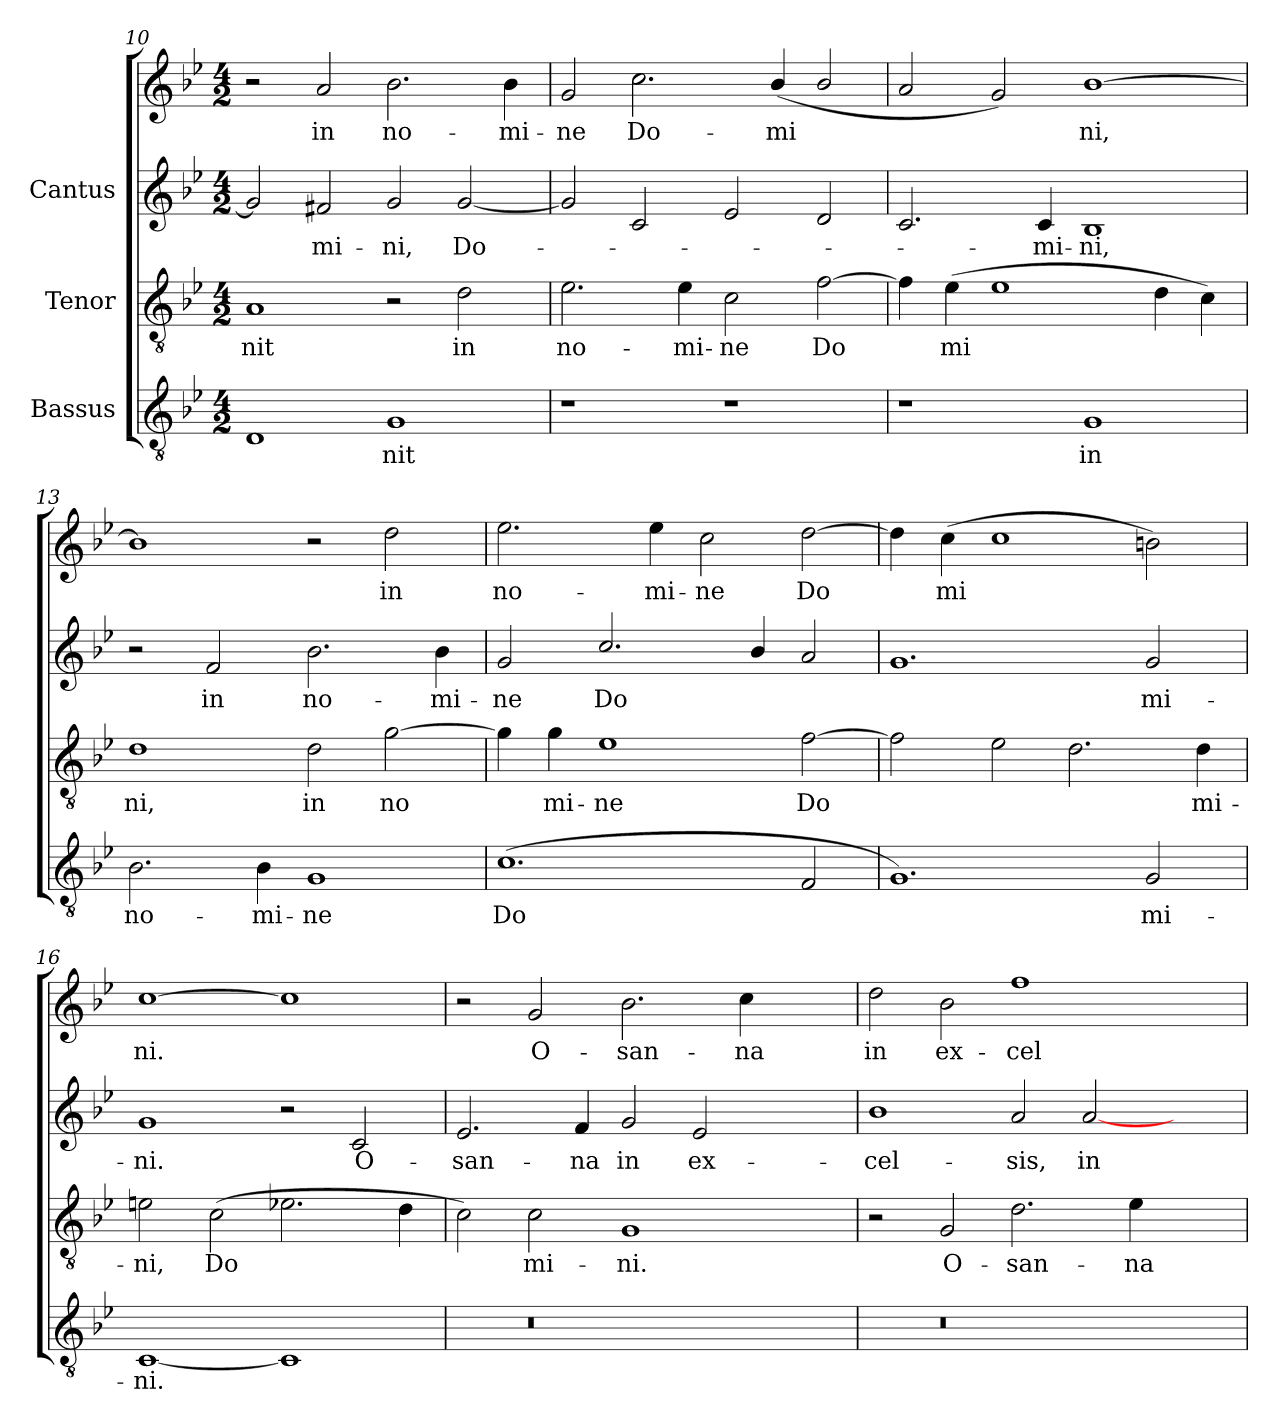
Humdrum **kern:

**kern	**text	**kern	**text	**kern	**text	**kern	**text
*part3	*part3	*part2	*part2	*part1	*part1	*part1	*part1
*staff4	*staff4	*staff3	*staff3	*staff2	*staff2	*staff1	*staff1
*I"Bassus	*	*I"Tenor	*	*I"Cantus	*	*	*
*clefGv2	*	*clefGv2	*	*clefG2	*	*clefG2	*
*k[b-e-]	*	*k[b-e-]	*	*k[b-e-]	*	*k[b-e-]	*
*B-:	*	*B-:	*	*B-:	*	*B-:	*
*M4/2	*	*M4/2	*	*M4/2	*	*M4/2	*
=10	=10	=10	=10	=10	=10	=10	=10
!	!LO:LY:b:cj	!	!LO:LY:b:cj	!	!LO:LY:b:cj	!	!
1D	-	1A	-nit	2g/]	-	2r	.
!	!	!	!	!	!LO:LY:b:cj	!	!LO:LY:b:cj
.	.	.	.	2f#X/	mi-	2a/	-in
!	!LO:LY:b:cj	!	!	!	!LO:LY:b:cj	!	!LO:LY:b:cj
1G	nit	2r	.	2g/	-ni,	2.b-\	no-
!	!	!	!LO:LY:b:cj	!	!LO:LY:b:cj	!	!
.	.	2d\	in	[<2g/	Do-	.	.
!	!	!	!	!	!	!	!LO:LY:b:cj
.	.	.	.	.	.	4b-\	-mi-
=11	=11	=11	=11	=11	=11	=11	=11
!	!	!	!LO:LY:b:cj	!	!	!	!LO:LY:b:cj
1r	.	2.e-\	no-	2g/]	.	2g/	-ne
!	!	!	!	!	!	!	!LO:LY:b:cj
.	.	.	.	2c/	.	2.cc\	Do-
!	!	!	!LO:LY:b:cj	!	!	!	!
.	.	4e-\	-mi-	.	.	.	.
!	!	!	!LO:LY:b:cj	!	!	!	!
1r	.	2c\	-ne	2e-/	.	.	.
!	!	!	!	!	!	!	!LO:LY:b:cj
.	.	.	.	.	.	(<4b-/	-mi-
!	!	!	!LO:LY:b:cj	!	!	!	!LO:LY:b:cj
.	.	[>2f\	Do-	2d/	.	2b-/	--
!!LO:PB:g=z
=12	=12	=12	=12	=12	=12	=12	=12
!	!	!	!LO:LY:b:cj	!	!LO:LY:b:cj	!	!LO:LY:b:cj
1r	.	4f\]	-	2.c/	.	2a/	-
!	!	!	!LO:LY:b:cj	!	!	!	!
.	.	(>4e-\	mi-	.	.	.	.
!	!	!	!LO:LY:b:cj	!	!	!	!LO:LY:b:cj
.	.	1e-	--	.	.	2g/)	.
!	!	!	!	!	!LO:LY:b:cj	!	!
.	.	.	.	4c/	mi-	.	.
!	!LO:LY:b:cj	!	!	!	!LO:LY:b:cj	!	!LO:LY:b:cj
1G	in	.	.	1B-	-ni,	[>1b-	ni,
!	!	!	!LO:LY:b:cj	!	!	!	!
.	.	4d\	--	.	.	.	.
!	!	!	!LO:LY:b:cj	!	!	!	!
.	.	4c\)	--	.	.	.	.
=13	=13	=13	=13	=13	=13	=13	=13
!	!LO:LY:b:cj	!	!LO:LY:b:cj	!	!	!	!LO:LY:b:cj
2.B-\	no-	1d	-ni,	2r	.	1b-]	.
!	!	!	!	!	!LO:LY:b:cj	!	!
.	.	.	.	2f/	in	.	.
!	!LO:LY:b:cj	!	!	!	!	!	!
4B-\	-mi-	.	.	.	.	.	.
!	!LO:LY:b:cj	!	!LO:LY:b:cj	!	!LO:LY:b:cj	!	!
1G	-ne	2d\	in	2.b-\	no-	2r	.
!	!	!	!LO:LY:b:cj	!	!	!	!LO:LY:b:cj
.	.	[>2g\	no-	.	.	2dd\	in
!	!	!	!	!	!LO:LY:b:cj	!	!
.	.	.	.	4b-\	-mi-	.	.
=14	=14	=14	=14	=14	=14	=14	=14
!	!LO:LY:b:cj	!	!LO:LY:b:cj	!	!LO:LY:b:cj	!	!LO:LY:b:cj
(<1.c	Do-	4g\]	-	2g/	-ne	2.ee-\	-no-
!	!	!	!LO:LY:b:cj	!	!	!	!
.	.	4g\	mi-	.	.	.	.
!	!	!	!LO:LY:b:cj	!	!LO:LY:b:cj	!	!
.	.	1e-	-ne	2.cc/	Do-	.	.
!	!	!	!	!	!	!	!LO:LY:b:cj
.	.	.	.	.	.	4ee-\	-mi-
!	!	!	!	!	!	!	!LO:LY:b:cj
.	.	.	.	.	.	2cc\	-ne
!	!	!	!	!	!LO:LY:b:cj	!	!
.	.	.	.	4b-/	--	.	.
!	!LO:LY:b:cj	!	!LO:LY:b:cj	!	!LO:LY:b:cj	!	!LO:LY:b:cj
2F/	--	[>2f\	Do-	2a/	--	[>2dd\	Do-
=15	=15	=15	=15	=15	=15	=15	=15
!	!LO:LY:b:cj	!	!LO:LY:b:cj	!	!LO:LY:b:cj	!	!LO:LY:b:cj
1.G)	-	2f\]	-	1.g	-	4dd\]	-
!	!	!	!	!	!	!	!LO:LY:b:cj
.	.	.	.	.	.	(>4cc\	mi-
!	!	!	!LO:LY:b:cj	!	!	!	!LO:LY:b:cj
.	.	2e-\	.	.	.	1cc	--
!	!	!	!LO:LY:b:cj	!	!	!	!
.	.	2.d\	.	.	.	.	.
!	!LO:LY:b:cj	!	!	!	!LO:LY:b:cj	!	!LO:LY:b:cj
2G/	mi-	.	.	2g/	mi-	2bn\)	--
!	!	!	!LO:LY:b:cj	!	!	!	!
.	.	4d\	mi-	.	.	.	.
!!LO:LB:g=z
=16	=16	=16	=16	=16	=16	=16	=16
!	!LO:LY:b:cj	!	!LO:LY:b:cj	!	!LO:LY:b:cj	!	!LO:LY:b:cj
[<1C	-ni.	2en\	-ni,	1g	ni.	[>1cc	-ni.
!	!	!	!LO:LY:b:cj	!	!	!	!
.	.	(>2c\	Do-	.	.	.	.
!	!LO:LY:b:cj	!	!LO:LY:b:cj	!	!	!	!LO:LY:b:cj
1C]	.	2.e-X\	--	2r	.	1cc]	.
!	!	!	!	!	!LO:LY:b:cj	!	!
.	.	.	.	2c/	O-	.	.
!	!	!	!LO:LY:b:cj	!	!	!	!
.	.	4d\	--	.	.	.	.
=17	=17	=17	=17	=17	=17	=17	=17
!	!	!	!LO:LY:b:cj	!	!LO:LY:b:cj	!	!
2ryy	.	2c\)	-	2.e-/	san-	2r	.
!	!	!	!LO:LY:b:cj	!	!	!	!LO:LY:b:cj
0r	.	2c\	mi-	.	.	2g/	-O-
!	!	!	!	!	!LO:LY:b:cj	!	!
.	.	.	.	4f/	-na	.	.
!	!	!	!LO:LY:b:cj	!	!LO:LY:b:cj	!	!LO:LY:b:cj
.	.	1G	-ni.	2g/	in	2.b-\	-san-
!	!	!	!	!	!LO:LY:b:cj	!	!
.	.	.	.	2e-/	ex-	.	.
!	!	!	!	!	!	!	!LO:LY:b:cj
.	.	.	.	.	.	4cc\	-na
.	.	2ryy	.	2ryy	.	2ryy	.
=18	=18	=18	=18	=18	=18	=18	=18
!	!	!	!	!	!LO:LY:b:cj	!	!LO:LY:b:cj
2ryy	.	2r	.	1b-	-cel-	2dd\	-in
!	!	!	!LO:LY:b:cj	!	!	!	!LO:LY:b:cj
0r	.	2G/	O-	.	.	2b-\	ex-
!	!	!	!LO:LY:b:cj	!	!LO:LY:b:cj	!	!LO:LY:b:cj
.	.	2.d\	-san-	2a/	-sis,	1ff	-cel-
!	!	!	!	!	!LO:LY:b:cj	!	!
.	.	.	.	[<2a/	in	.	.
!	!	!	!LO:LY:b:cj	!	!	!	!
.	.	4e-\	-na	.	.	.	.
.	.	2ryy	.	2ryy	.	2ryy	.
=	=	=	=	=	=	=	=
*-	*-	*-	*-	*-	*-	*-	*-
